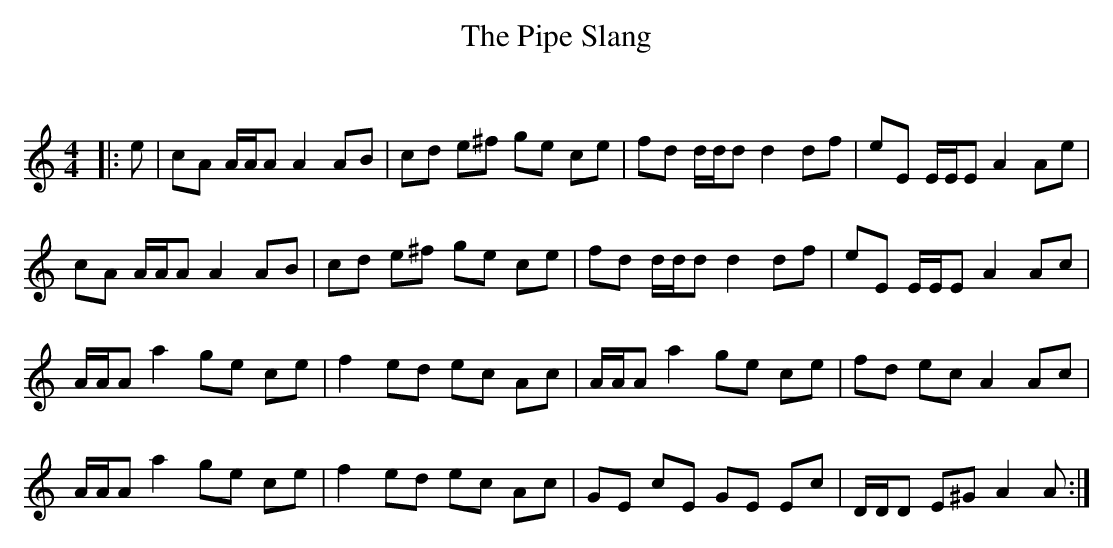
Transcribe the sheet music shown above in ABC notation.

X:1
T: The Pipe Slang
C:
Q: 232
K:Am
M:4/4
L:1/8
|:e|cA A1/2A1/2A A2 AB|cd e^f ge ce|fd d1/2d1/2d d2 df|eE E1/2E1/2E A2 Ae|
cA A1/2A1/2A A2 AB|cd e^f ge ce|fd d1/2d1/2d d2 df|eE E1/2E1/2E A2 Ac|
A1/2A1/2A a2 ge ce|f2 ed ec Ac|A1/2A1/2A a2 ge ce|fd ec A2 Ac|
A1/2A1/2A a2 ge ce|f2 ed ec Ac|GE cE GE Ec|D1/2D1/2D E^G A2 A:|
